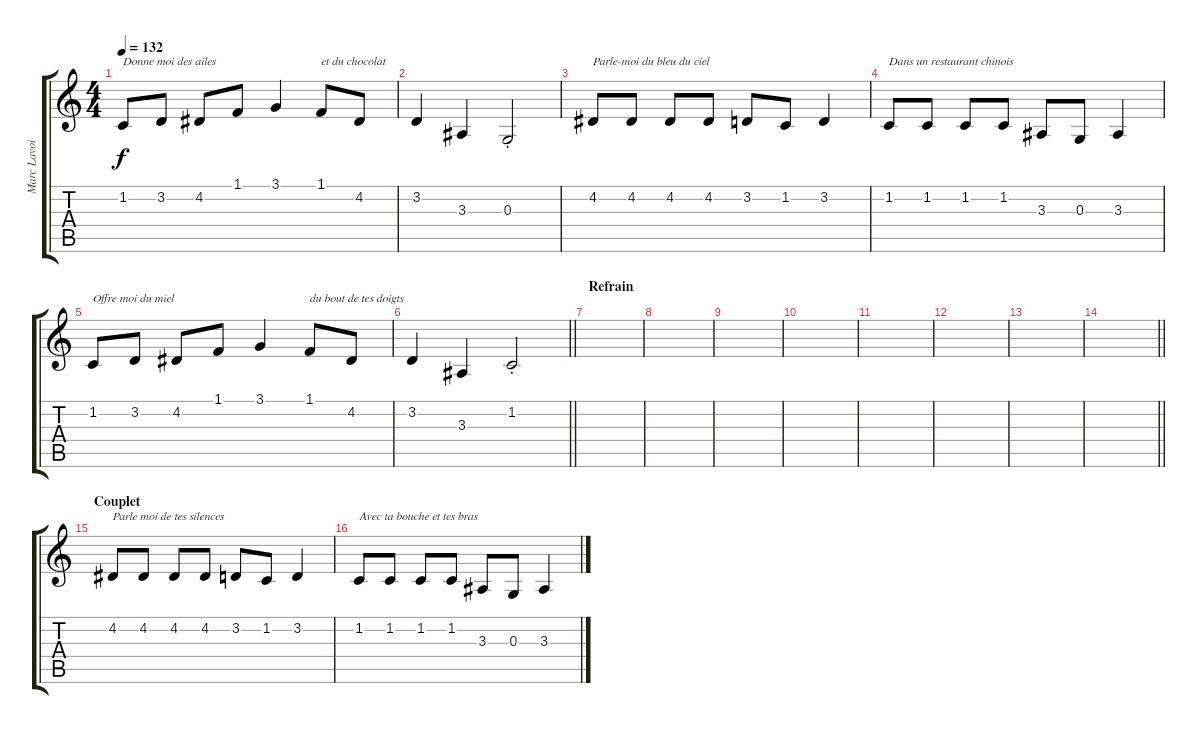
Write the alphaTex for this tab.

\track ("Marc Lavoine" "Marc Lavoi") {instrument lead6voice}
\staff {score tabs}
\tuning (E4 B3 G3 D3 A2 E2) {hide}
\ts (4 4)
\tempo 132
\clef g2
\ks c
1.2.8{txt "Donne moi des ailes" dy f} 3.2.8 4.2.8 1.1.8 3.1.4 1.1.8{txt "et du chocolat"} 4.2.8 |
3.2.4 3.3.4 0.3{st}.2 |
4.2.8{txt "Parle-moi du bleu du ciel"} 4.2.8 4.2.8 4.2.8 3.2.8 1.2.8 3.2.4 |
1.2.8{txt "Dans un restaurant chinois"} 1.2.8 1.2.8 1.2.8 3.3.8 0.3.8 3.3.4 |
1.2.8{txt "Offre moi du miel "} 3.2.8 4.2.8 1.1.8 3.1.4 1.1.8{txt "du bout de tes doigts"} 4.2.8 |
\barLineRight lightlight
3.2.4 3.3.4 1.2{st}.2 |
\section ("" "Refrain")
|
|
|
|
|
|
|
\barLineRight lightlight
|
\section ("" "Couplet")
4.2.8{txt "Parle moi de tes silences"} 4.2.8 4.2.8 4.2.8 3.2.8 1.2.8 3.2.4 |
1.2.8{txt "Avec ta bouche et tes bras"} 1.2.8 1.2.8 1.2.8 3.3.8 0.3.8 3.3.4
